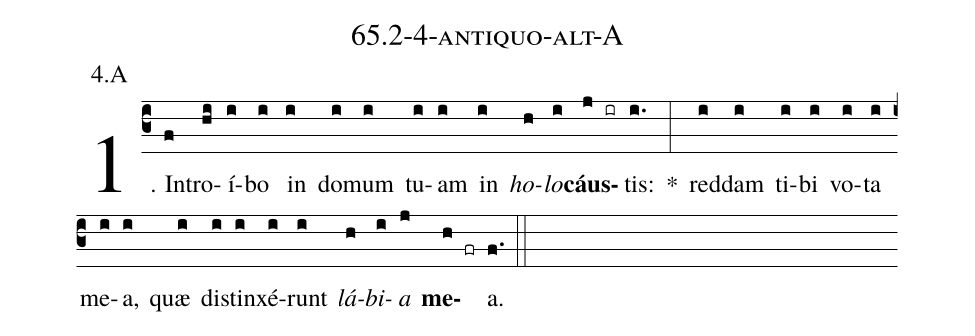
name: 65.2-4-antiquo-alt-A;
annotation: 4.A;
%%
(c3)1. In(f)tro(hi)í(i)bo(i) in(i) do(i)mum(i) tu(i)am(i) in(i) <i>ho</i>(h)<i>lo</i>(i)<b>cáus</b>(j ir)tis:(i.) *(:) red(i)dam(i) ti(i)bi(i) vo(i)ta(i) me(i)a,(i) quæ(i) di(i)stin(i)xé(i)runt(i) <i>lá</i>(h)<i>bi</i>(i)<i>a</i>(j) <b>me</b>(h fr)a.(f.) (::)


%E(i) u(h) o(i) u(j) a(h) e.(f.) (::)
